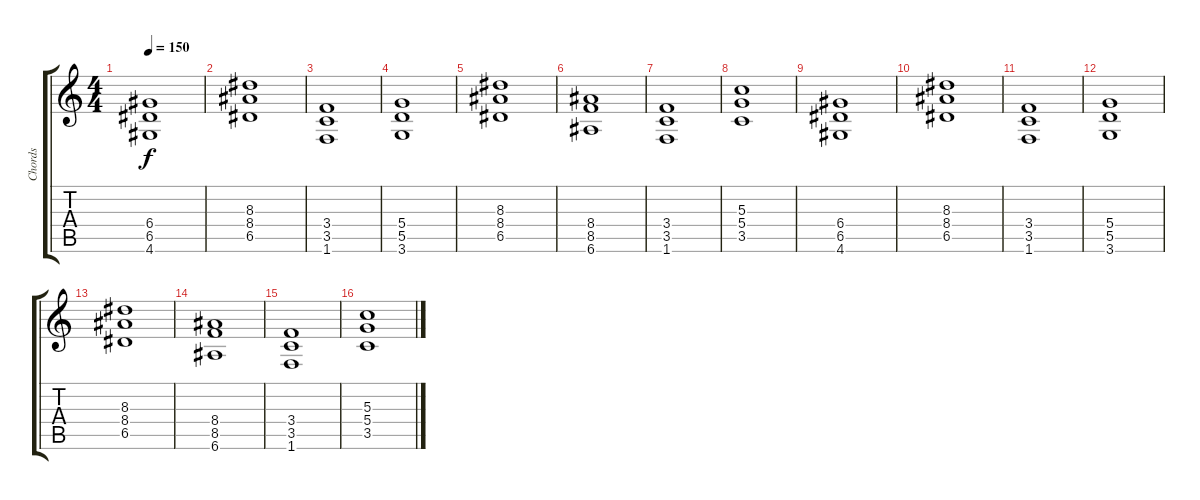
\track ("Chords" "Chords") {instrument overdrivenguitar}
\staff {score tabs}
\tuning (E4 B3 G3 D3 A2 E2) {hide}
\ts (4 4)
\tempo 150
\clef g2
\ks c
(6.4 6.5 4.6).1{dy f} |
(8.3 8.4 6.5).1 |
(3.4 3.5 1.6).1 |
(5.4 5.5 3.6).1 |
(8.3 8.4 6.5).1 |
(8.4 8.5 6.6).1 |
(3.4 3.5 1.6).1 |
(5.3 5.4 3.5).1 |
(6.4 6.5 4.6).1 |
(8.3 8.4 6.5).1 |
(3.4 3.5 1.6).1 |
(5.4 5.5 3.6).1 |
(8.3 8.4 6.5).1 |
(8.4 8.5 6.6).1 |
(3.4 3.5 1.6).1 |
(5.3 5.4 3.5).1
